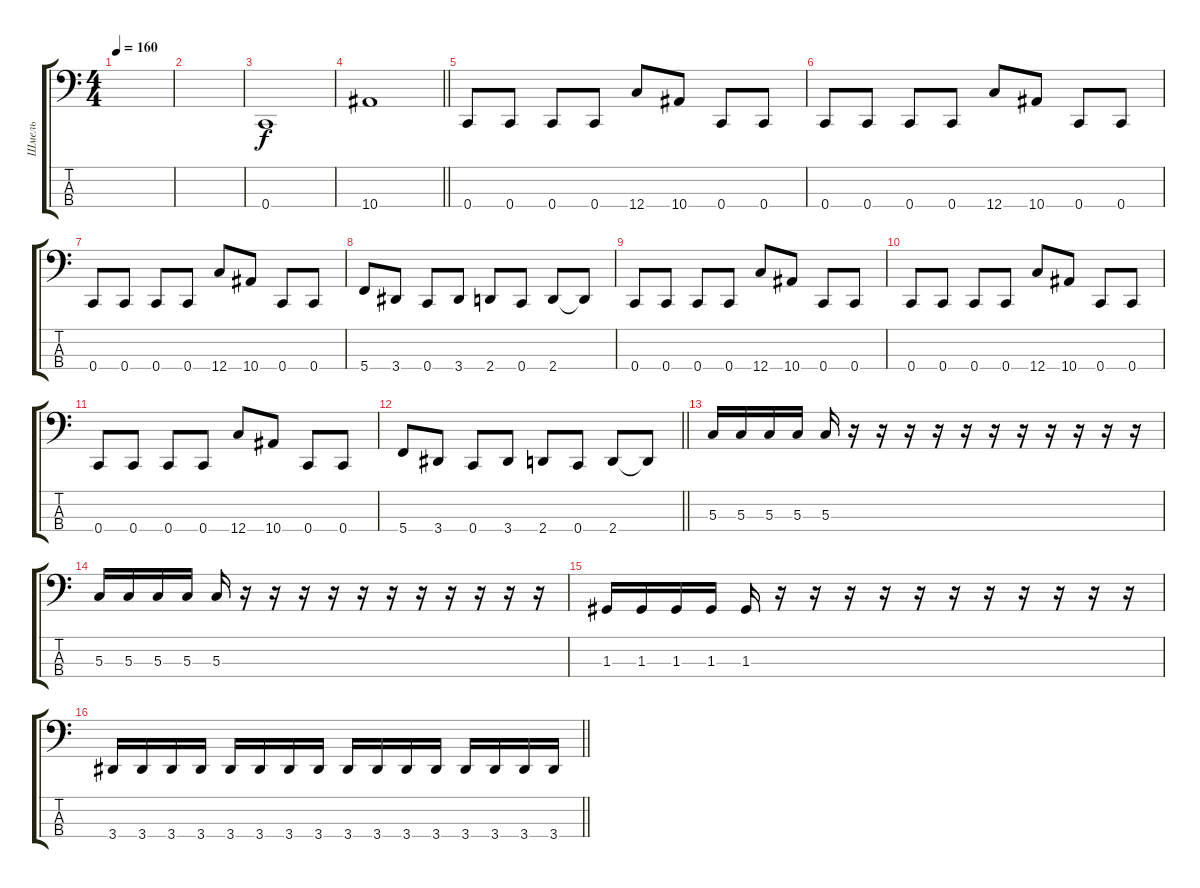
\track ("Шмель" "Шмель") {instrument electricbassfinger}
\staff {score tabs}
\tuning (F2 C2 G1 C1) {hide}
\ts (4 4)
\tempo 160
\clef f4
\ks c
|
|
0.4.1 |
\barLineRight lightlight
10.4.1 |
0.4.8 0.4.8 0.4.8 0.4.8 12.4.8 10.4.8 0.4.8 0.4.8 |
0.4.8 0.4.8 0.4.8 0.4.8 12.4.8 10.4.8 0.4.8 0.4.8 |
0.4.8 0.4.8 0.4.8 0.4.8 12.4.8 10.4.8 0.4.8 0.4.8 |
5.4.8 3.4.8 0.4.8 3.4.8 2.4.8 0.4.8 2.4.8 2.4{t}.8 |
0.4.8 0.4.8 0.4.8 0.4.8 12.4.8 10.4.8 0.4.8 0.4.8 |
0.4.8 0.4.8 0.4.8 0.4.8 12.4.8 10.4.8 0.4.8 0.4.8 |
0.4.8 0.4.8 0.4.8 0.4.8 12.4.8 10.4.8 0.4.8 0.4.8 |
\barLineRight lightlight
5.4.8 3.4.8 0.4.8 3.4.8 2.4.8 0.4.8 2.4.8 2.4{t}.8 |
5.3.16 5.3.16 5.3.16 5.3.16 5.3.16 r.16 r.16 r.16 r.16 r.16 r.16 r.16 r.16 r.16 r.16 r.16 |
5.3.16 5.3.16 5.3.16 5.3.16 5.3.16 r.16 r.16 r.16 r.16 r.16 r.16 r.16 r.16 r.16 r.16 r.16 |
1.3.16 1.3.16 1.3.16 1.3.16 1.3.16 r.16 r.16 r.16 r.16 r.16 r.16 r.16 r.16 r.16 r.16 r.16 |
\barLineRight lightlight
3.4.16 3.4.16 3.4.16 3.4.16 3.4.16 3.4.16 3.4.16 3.4.16 3.4.16 3.4.16 3.4.16 3.4.16 3.4.16 3.4.16 3.4.16 3.4.16
